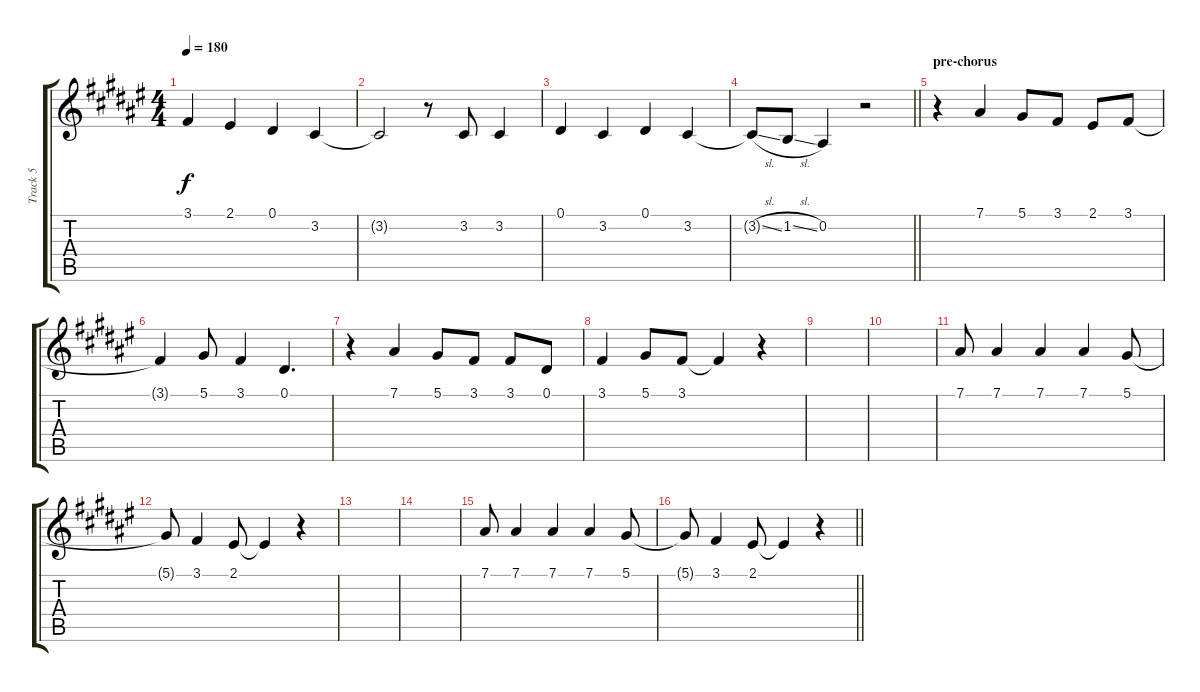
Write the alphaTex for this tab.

\track ("Track 5" "Track 5") {instrument lead2sawtooth}
\staff {score tabs}
\tuning (Eb4 Bb3 Gb3 Db3 Ab2 Eb2) {hide}
\ts (4 4)
\tempo 180
\clef g2
\ks f#
3.1.4{dy f} 2.1.4 0.1.4 3.2.4 |
3.2{t}.2 r.8 3.2.8 3.2.4 |
0.1.4 3.2.4 0.1.4 3.2.4 |
\barLineRight lightlight
3.2{sl t}.8 1.2{sl}.8 0.2.4 r.2 |
\section ("" "pre-chorus")
r.4 7.1.4 5.1.8 3.1.8 2.1.8 3.1.8 |
3.1{t}.4 5.1.8 3.1.4 0.1.4{d} |
r.4 7.1.4 5.1.8 3.1.8 3.1.8 0.1.8 |
3.1.4 5.1.8 3.1.8 3.1{t}.4 r.4 |
|
|
7.1.8 7.1.4 7.1.4 7.1.4 5.1.8 |
5.1{t}.8 3.1.4 2.1.8 2.1{t}.4 r.4 |
|
|
7.1.8 7.1.4 7.1.4 7.1.4 5.1.8 |
\barLineRight lightlight
5.1{t}.8 3.1.4 2.1.8 2.1{t}.4 r.4
